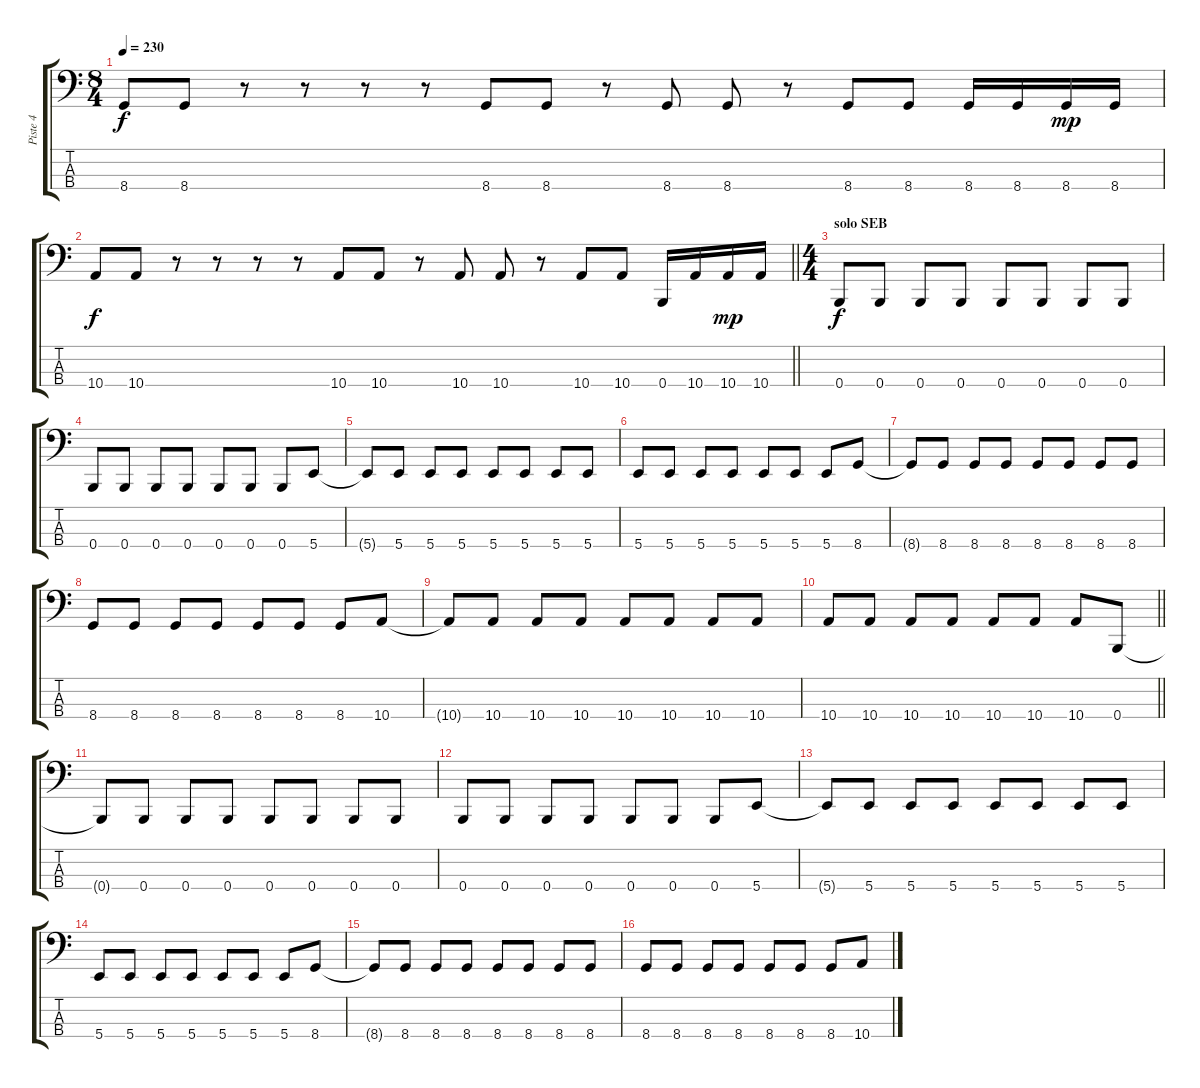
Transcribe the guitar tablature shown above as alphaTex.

\track ("Piste 4" "Piste 4") {instrument electricbasspick}
\staff {score tabs}
\tuning (D2 A1 E1 B0) {hide}
\ts (8 4)
\tempo 230
\clef f4
\ks c
8.4.8{dy f} 8.4.8 r.8 r.8 r.8 r.8 8.4.8 8.4.8 r.8 8.4.8 8.4.8 r.8 8.4.8 8.4.8 8.4.16 8.4.16 8.4.16{dy mp} 8.4.16 |
\barLineRight lightlight
10.4.8{dy f} 10.4.8 r.8 r.8 r.8 r.8 10.4.8 10.4.8 r.8 10.4.8 10.4.8 r.8 10.4.8 10.4.8 0.4.16 10.4.16 10.4.16{dy mp} 10.4.16 |
\ts (4 4)
\section ("" "solo SEB")
0.4.8{dy f} 0.4.8 0.4.8 0.4.8 0.4.8 0.4.8 0.4.8 0.4.8 |
0.4.8 0.4.8 0.4.8 0.4.8 0.4.8 0.4.8 0.4.8 5.4.8 |
5.4{t}.8 5.4.8 5.4.8 5.4.8 5.4.8 5.4.8 5.4.8 5.4.8 |
5.4.8 5.4.8 5.4.8 5.4.8 5.4.8 5.4.8 5.4.8 8.4.8 |
8.4{t}.8 8.4.8 8.4.8 8.4.8 8.4.8 8.4.8 8.4.8 8.4.8 |
8.4.8 8.4.8 8.4.8 8.4.8 8.4.8 8.4.8 8.4.8 10.4.8 |
10.4{t}.8 10.4.8 10.4.8 10.4.8 10.4.8 10.4.8 10.4.8 10.4.8 |
\barLineRight lightlight
10.4.8 10.4.8 10.4.8 10.4.8 10.4.8 10.4.8 10.4.8 0.4.8 |
0.4{t}.8 0.4.8 0.4.8 0.4.8 0.4.8 0.4.8 0.4.8 0.4.8 |
0.4.8 0.4.8 0.4.8 0.4.8 0.4.8 0.4.8 0.4.8 5.4.8 |
5.4{t}.8 5.4.8 5.4.8 5.4.8 5.4.8 5.4.8 5.4.8 5.4.8 |
5.4.8 5.4.8 5.4.8 5.4.8 5.4.8 5.4.8 5.4.8 8.4.8 |
8.4{t}.8 8.4.8 8.4.8 8.4.8 8.4.8 8.4.8 8.4.8 8.4.8 |
8.4.8 8.4.8 8.4.8 8.4.8 8.4.8 8.4.8 8.4.8 10.4.8
